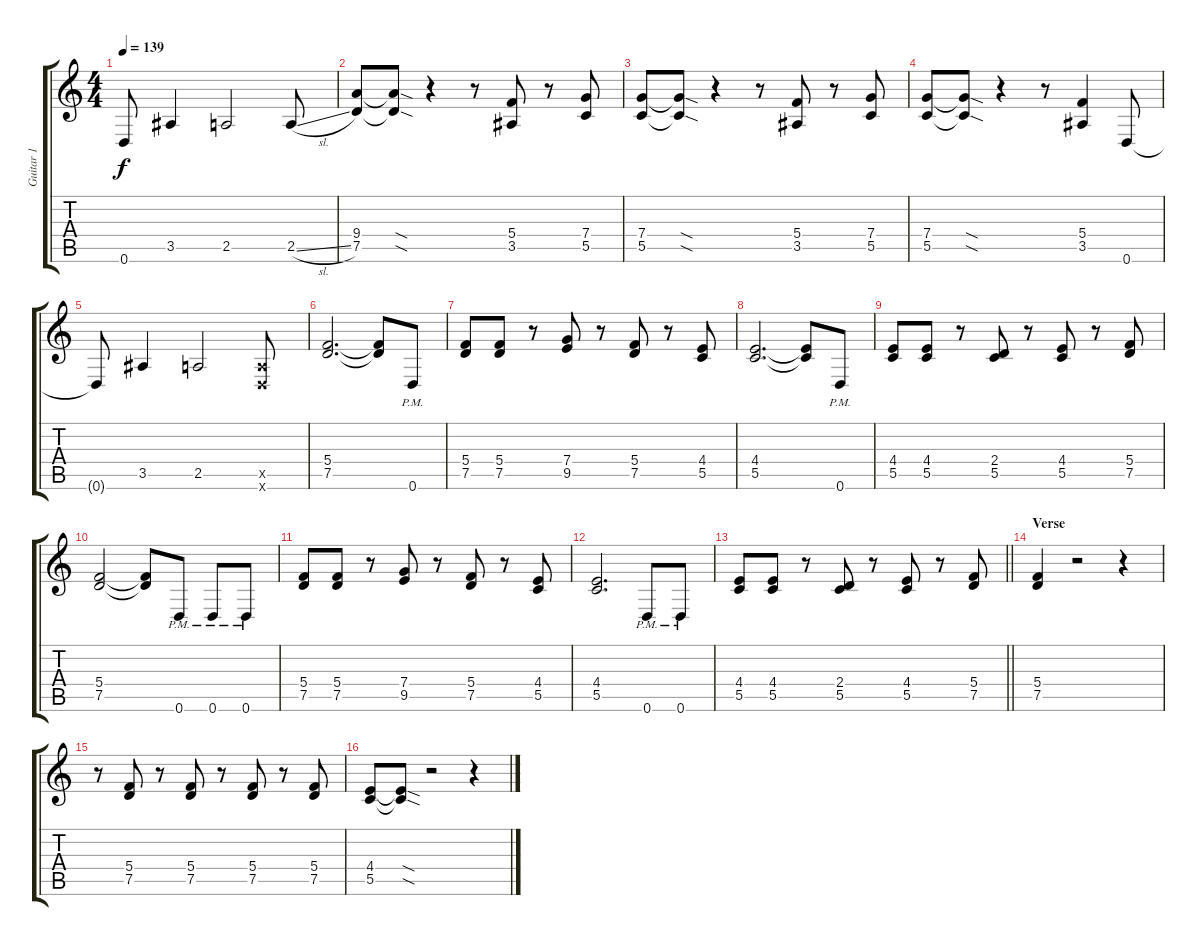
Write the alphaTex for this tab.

\track ("Guitar 1" "Guitar 1") {instrument overdrivenguitar}
\staff {score tabs}
\tuning (D4 A3 F3 C3 G2 D2) {hide}
\ts (4 4)
\tempo 139
\clef g2
\ks c
0.6{t}.8{dy f} 3.5.4 2.5.2 2.5{sl}.8 |
(9.4 7.5).8 (9.4{sod t} 7.5{sod t}).8 r.4 r.8 (5.4 3.5).8 r.8 (7.4 5.5).8 |
(7.4 5.5).8 (7.4{sod t} 5.5{sod t}).8 r.4 r.8 (5.4 3.5).8 r.8 (7.4 5.5).8 |
(7.4 5.5).8 (7.4{sod t} 5.5{sod t}).8 r.4 r.8 (5.4 3.5).4 0.6.8 |
0.6{t}.8 3.5.4 2.5.2 (2.5{x} 0.6{x}).8 |
(5.4 7.5).2{d} (5.4{t} 7.5{t}).8 0.6{pm}.8 |
(5.4 7.5).8 (5.4 7.5).8 r.8 (7.4 9.5).8 r.8 (5.4 7.5).8 r.8 (4.4 5.5).8 |
(4.4 5.5).2{d} (4.4{t} 5.5{t}).8 0.6{pm}.8 |
(4.4 5.5).8 (4.4 5.5).8 r.8 (2.4 5.5).8 r.8 (4.4 5.5).8 r.8 (5.4 7.5).8 |
(5.4 7.5).2 (5.4{t} 7.5{t}).8 0.6{pm}.8 0.6{pm}.8 0.6{pm}.8 |
(5.4 7.5).8 (5.4 7.5).8 r.8 (7.4 9.5).8 r.8 (5.4 7.5).8 r.8 (4.4 5.5).8 |
(4.4 5.5).2{d} 0.6{pm}.8 0.6{pm}.8 |
\barLineRight lightlight
(4.4 5.5).8 (4.4 5.5).8 r.8 (2.4 5.5).8 r.8 (4.4 5.5).8 r.8 (5.4 7.5).8 |
\section ("" "Verse")
(5.4 7.5).4 r.2 r.4 |
r.8 (5.4 7.5).8 r.8 (5.4 7.5).8 r.8 (5.4 7.5).8 r.8 (5.4 7.5).8 |
(4.4 5.5).8 (4.4{sod t} 5.5{sod t}).8 r.2 r.4
